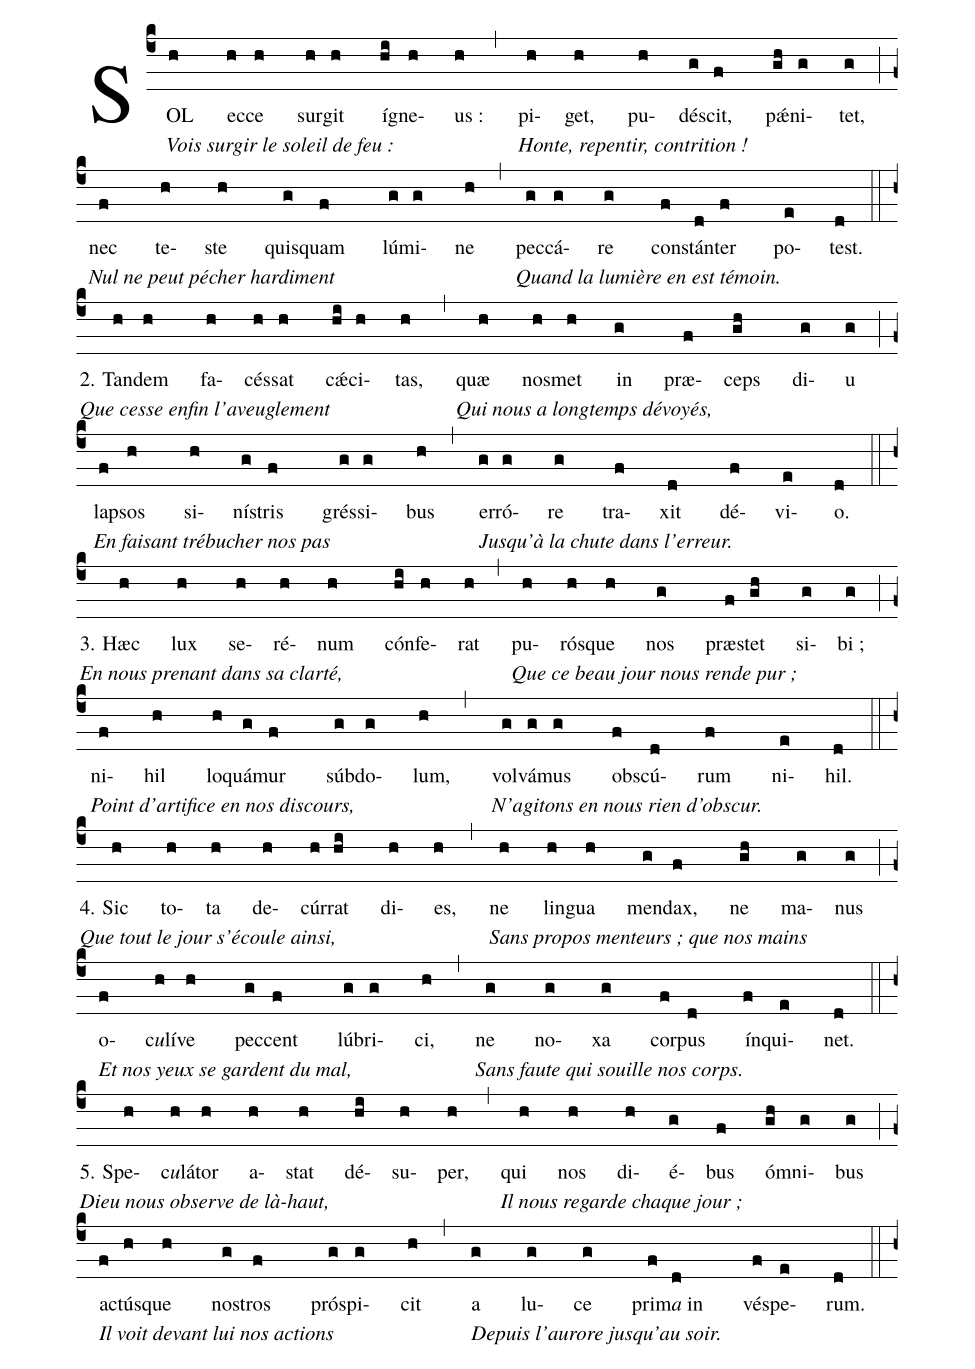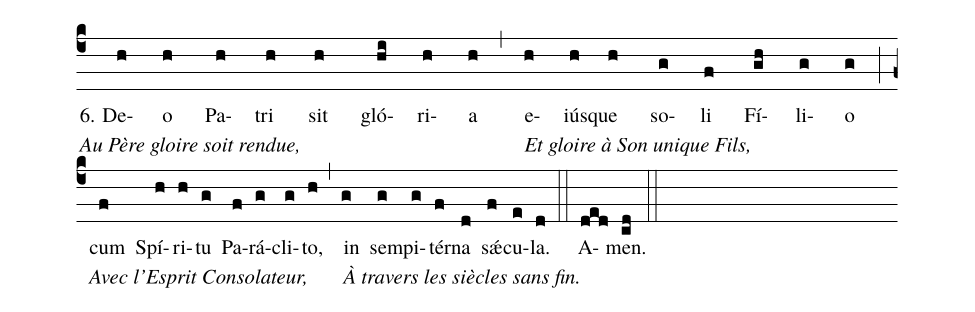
%%
(c4)

 SOL[Vois surgir le soleil de feu :      ](h) ec(h)ce(h) sur(h)git(h) í(hi)gne(h)us :(h) (,)
  pi[Honte, repentir, contrition !       ](h)get,(h) pu(h)dé(g)scit,(f) p<sp>'ae</sp>(gh)ni(g)tet,(g) (;) (z)
 nec[Nul ne peut pécher hardiment        ](f) te(h)ste(h) quis(g)quam(f) lú(g)mi(g)ne(h) (,)
 pec[Quand la lumière en est témoin.     ](g)cá(g)re(g) con(f)stán(d)ter(f) po(e)test.(d) (::) (z)

2. Tan[Que cesse enfin l'aveuglement       ](h)dem(h) fa(h)cés(h)sat(h) c<sp>'ae</sp>(hi)ci(h)tas,(h) (,)
 quæ[Qui nous a longtemps dévoyés,       ](h) nos(h)met(h) in(g) præ(f)ceps(gh) di(g)u(g) (;) (z)
  la[En faisant trébucher nos pas        ](f)psos(h) si(h)ní(g)stris(f) grés(g)si(g)bus(h) (,)
  er[Jusqu'à la chute dans l'erreur.     ](g)ró(g)re(g) tra(f)xit(d) dé(f)vi(e)o.(d) (::) (z)

3. Hæc[En nous prenant dans sa clarté,     ](h) lux(h) se(h)ré(h)num(h) cón(hi)fe(h)rat(h) (,)
  pu[Que ce beau jour nous rende pur ;   ](h)rós(h)que(h) nos(g) præ(f)stet(gh) si(g)bi ;(g) (;) (z)
  ni[Point d'artifice en nos discours,   ](f)hil(h) lo(h)quá(g)mur(f) súb(g)do(g)lum,(h) (,)
 vol[N'agitons en nous rien d'obscur.    ](g)vá(g)mus(g) obs(f)cú(d)rum(f) ni(e)hil.(d) (::) (z)

4. Sic[Que tout le jour s'écoule ainsi,    ](h) to(h)ta(h) de(h)cúr(h)rat(hi) di(h)es,(h) (,)
  ne[Sans propos menteurs ; que nos mains](h) lin(h)gua(h) men(g)dax,(f) ne(gh) ma(g)nus(g) (;) (z)
   o[Et nos yeux se gardent du mal,      ](f)c<i>u</i>lí(h)ve(h) pec(g)cent(f) lú(g)bri(g)ci,(h) (,)
  ne[Sans faute qui souille nos corps.   ](g) no(g)xa(g) cor(f)pus(d) ín(f)qui(e)net.(d) (::) (z)

5. Spe[Dieu nous observe de là-haut,       ](h)c<i>u</i>lá(h)tor(h) a(h)stat(h) dé(hi)su(h)per,(h) (,)
 qui[Il nous regarde chaque jour ;       ](h) nos(h) di(h)é(g)bus(f) óm(gh)ni(g)bus(g) (;) (z)
   a[Il voit devant lui nos actions      ](f)ctús(h)que(h) no(g)stros(f) pró(g)spi(g)cit(h) (,)
   a[Depuis l'aurore jusqu'au soir.      ](g) lu(g)ce(g) pri(f)m<i>a</i> in(d) vé(f)spe(e)rum.(d) (::) (z)

6.  De[Au Père gloire soit rendue,         ](h)o(h) Pa(h)tri(h) sit(h) gló(hi)ri(h)a(h) (,)
   e[Et gloire à Son unique Fils,        ](h)iús(h)que(h) so(g)li(f) Fí(gh)li(g)o(g) (;) (z)
 cum[Avec l'Esprit Consolateur,          ](f) Spí(h)ri(h)tu(g) Pa(f)rá(g)cli(g)to,(h) (,)
  in[À travers les siècles sans fin.     ](g) sem(g)pi(g)tér(f)na(d) s<sp>'ae</sp>(f)cu(e)la.(d) (::)


A(ded)men.(cd) (::)
